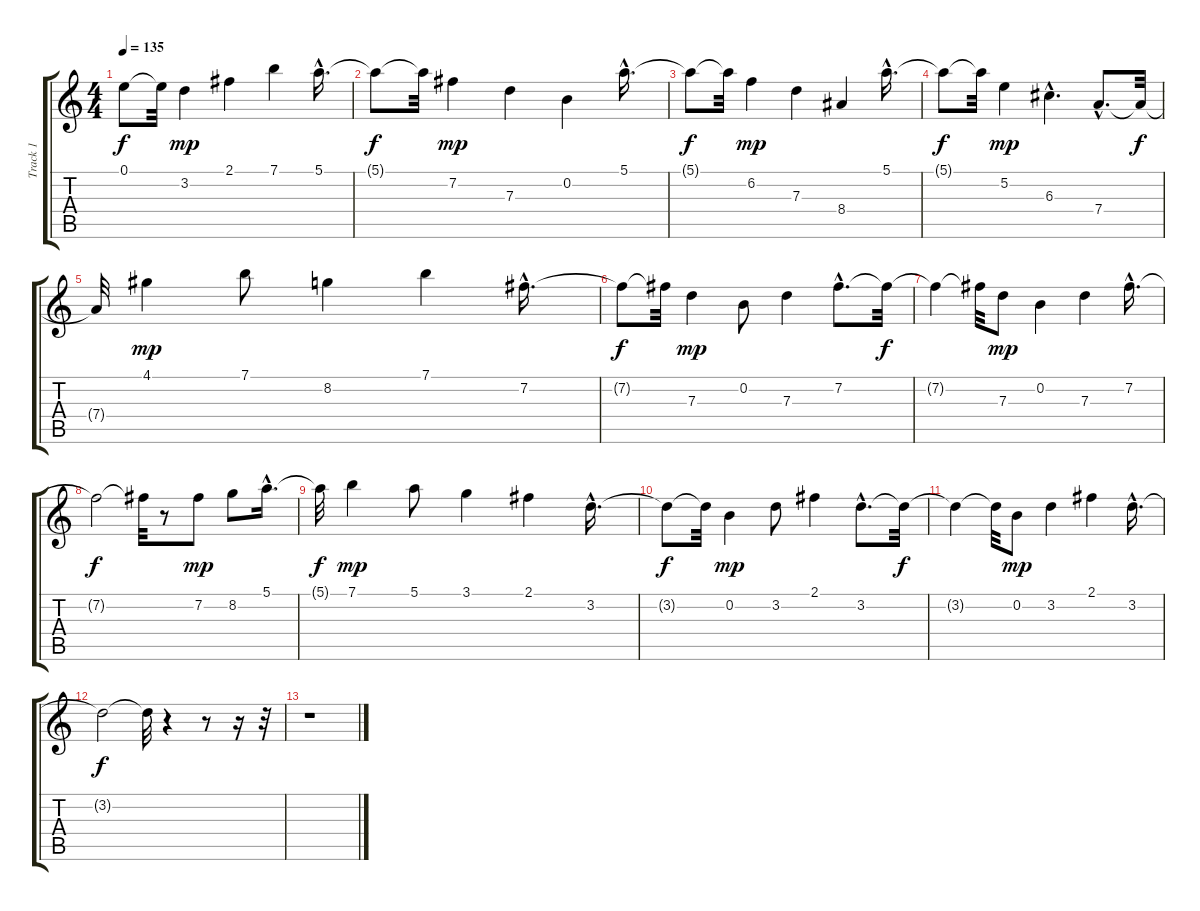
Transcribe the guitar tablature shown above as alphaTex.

\track ("Track 1" "Track 1") {instrument acousticguitarnylon}
\staff {score tabs}
\tuning (E4 B3 G3 D3 A2 E2) {hide}
\ts (4 4)
\tempo 135
\clef g2
\ks c
0.1{t}.8{dy f} 0.1{t}.32 3.2.4{dy mp} 2.1.4 7.1.4 5.1{hac}.16{d} |
5.1{t}.8{dy f} 5.1{t}.32 7.2.4{dy mp} 7.3.4 0.2.4 5.1{hac}.16{d} |
5.1{t}.8{dy f} 5.1{t}.32 6.2.4{dy mp} 7.3.4 8.4.4 5.1{hac}.16{d} |
5.1{t}.8{dy f} 5.1{t}.32 5.2.4{dy mp} 6.3{hac}.4{d} 7.4{hac}.8{d} 7.4{t}.32{dy f} |
7.4{t}.32 4.1.4{dy mp} 7.1.8 8.2.4 7.1.4 7.2{hac}.16{d} |
7.2{t}.8{dy f} 7.2{t}.32 7.3.4{dy mp} 0.2.8 7.3.4 7.2{hac}.8{d} 7.2{t}.32{dy f} |
7.2{t}.4 7.2{t}.32 7.3.8{dy mp} 0.2.4 7.3.4 7.2{hac}.16{d} |
7.2{t}.2{dy f} 7.2{t}.32 r.8 7.2.8{dy mp} 8.2.8 5.1{hac}.16{d} |
5.1{t}.32{dy f} 7.1.4{dy mp} 5.1.8 3.1.4 2.1.4 3.2{hac}.16{d} |
3.2{t}.8{dy f} 3.2{t}.32 0.2.4{dy mp} 3.2.8 2.1.4 3.2{hac}.8{d} 3.2{t}.32{dy f} |
3.2{t}.4 3.2{t}.32 0.2.8{dy mp} 3.2.4 2.1.4 3.2{hac}.16{d} |
3.2{t}.2{dy f} 3.2{t}.32 r.4 r.8 r.16 r.32 |
r.1
